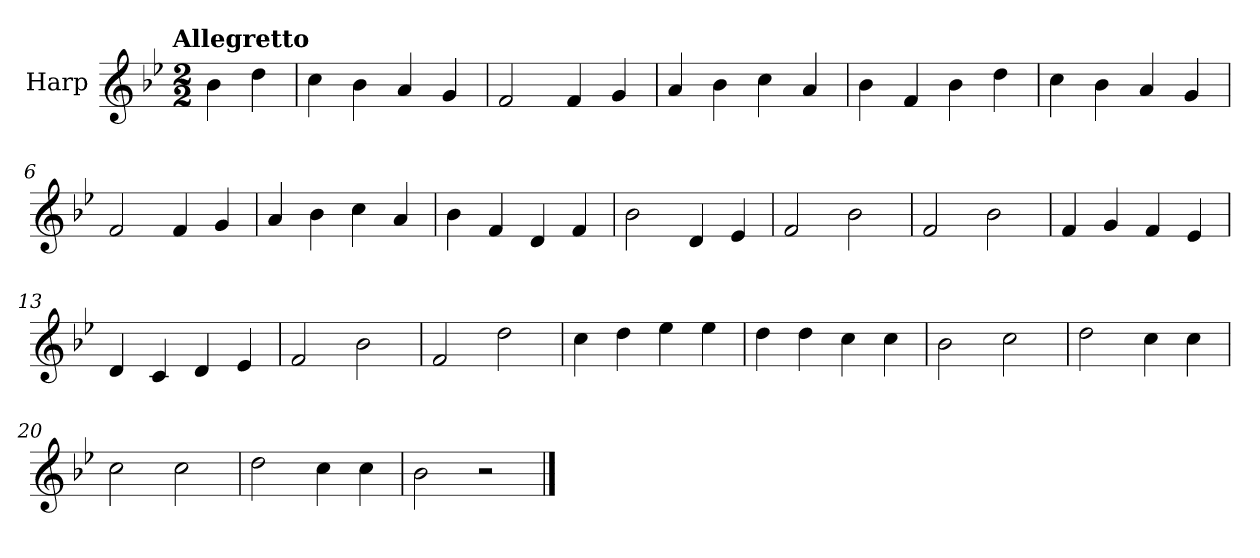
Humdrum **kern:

**kern
*part1
*staff1
*I"Harp
*I'Hrp.
*clefG2
*k[b-e-]
!!LO:TX:omd:t=Allegretto
*M2/2
*MM116
=
4b-\
4dd\
=1
4cc\
4b-\
4a/
4g/
=2
2f/
4f/
4g/
=3
4a/
4b-\
4cc\
4a/
=4
4b-\
4f/
4b-\
4dd\
=5
4cc\
4b-\
4a/
4g/
=6
2f/
4f/
4g/
=7
4a/
4b-\
4cc\
4a/
=8
4b-\
4f/
4d/
4f/
!!LO:LB:g=z
=9
2b-\
4d/
4e-/
!!LO:LB:g=z
=10
2f/
2b-\
=11
2f/
2b-\
=12
4f/
4g/
4f/
4e-/
=13
4d/
4c/
4d/
4e-/
=14
2f/
2b-\
=15
2f/
2dd\
=16
4cc\
4dd\
4ee-\
4ee-\
=17
4dd\
4dd\
4cc\
4cc\
=18
2b-\
2cc\
=19
2dd\
4cc\
4cc\
=20
2cc\
2cc\
!!LO:LB:g=z
=21
2dd\
4cc\
4cc\
=22
2b-\
2r
==
*-
